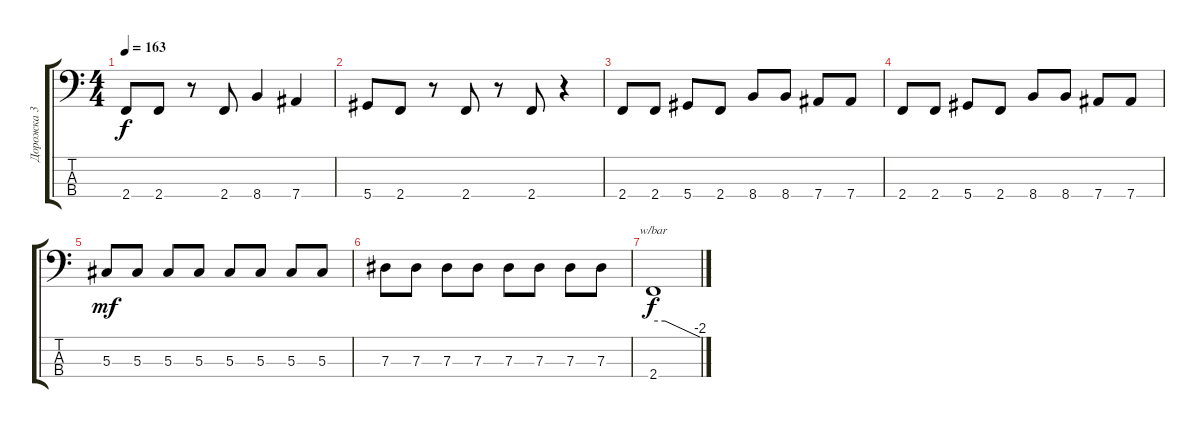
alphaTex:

\track ("Дорожка 3" "Дорожка 3") {instrument slapbass2}
\staff {score tabs}
\tuning (Gb2 Db2 Ab1 Eb1) {hide}
\ts (4 4)
\tempo 163
\clef f4
\ks c
2.4.8{dy f} 2.4.8 r.8 2.4.8 8.4.4 7.4.4 |
5.4.8 2.4.8 r.8 2.4.8 r.8 2.4.8 r.4 |
2.4.8 2.4.8 5.4.8 2.4.8 8.4.8 8.4.8 7.4.8 7.4.8 |
2.4.8 2.4.8 5.4.8 2.4.8 8.4.8 8.4.8 7.4.8 7.4.8 |
5.3.8{dy mf} 5.3.8 5.3.8 5.3.8 5.3.8 5.3.8 5.3.8 5.3.8 |
7.3.8 7.3.8 7.3.8 7.3.8 7.3.8 7.3.8 7.3.8 7.3.8 |
2.4.1{tbe (custom default 0 0 15 0 60 -8) dy f}
